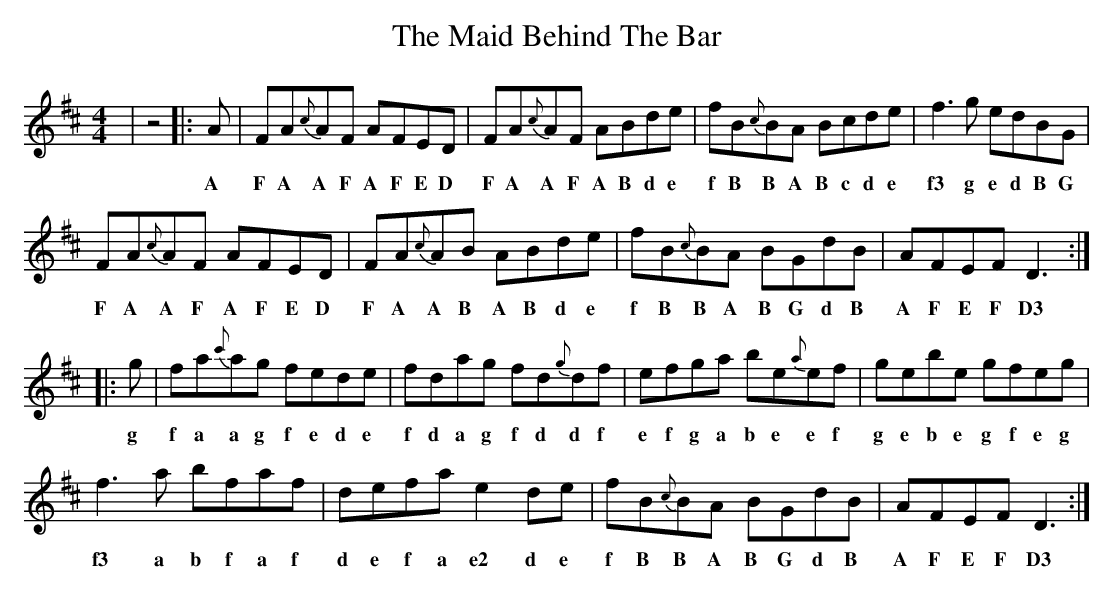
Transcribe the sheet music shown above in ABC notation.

X:1 - 35
T: Maid Behind The Bar, The
M: 4/4
L: 1/8
K: Dmaj
|z4|:A|FA{c}AF AFED|FA{c}AF ABde|fB{c}BA Bcde|f3 g edBG|
w: A F A A F A F E D F A A F A B d e f B B A B c d e f3 g e d B G
FA{c}AF AFED|FA{c}AB ABde|fB{c}BA BGdB|AFEF D3:|
w: F A A F A F E D F A A B A B d e f B B A B G d B A F E F D3
|:g|fa{c'}ag fede|fdag fd{g}df|efga be{a}ef|gebe gfeg|
w: g f a a g f e d e f d a g f d d f e f g a b e e f g e b e g f e g
f3a bfaf|defa e2 de|fB{c}BA BGdB|AFEF D3:|
w: f3 a b f a f d e f a e2 d e f B B A B G d B A F E F D3
